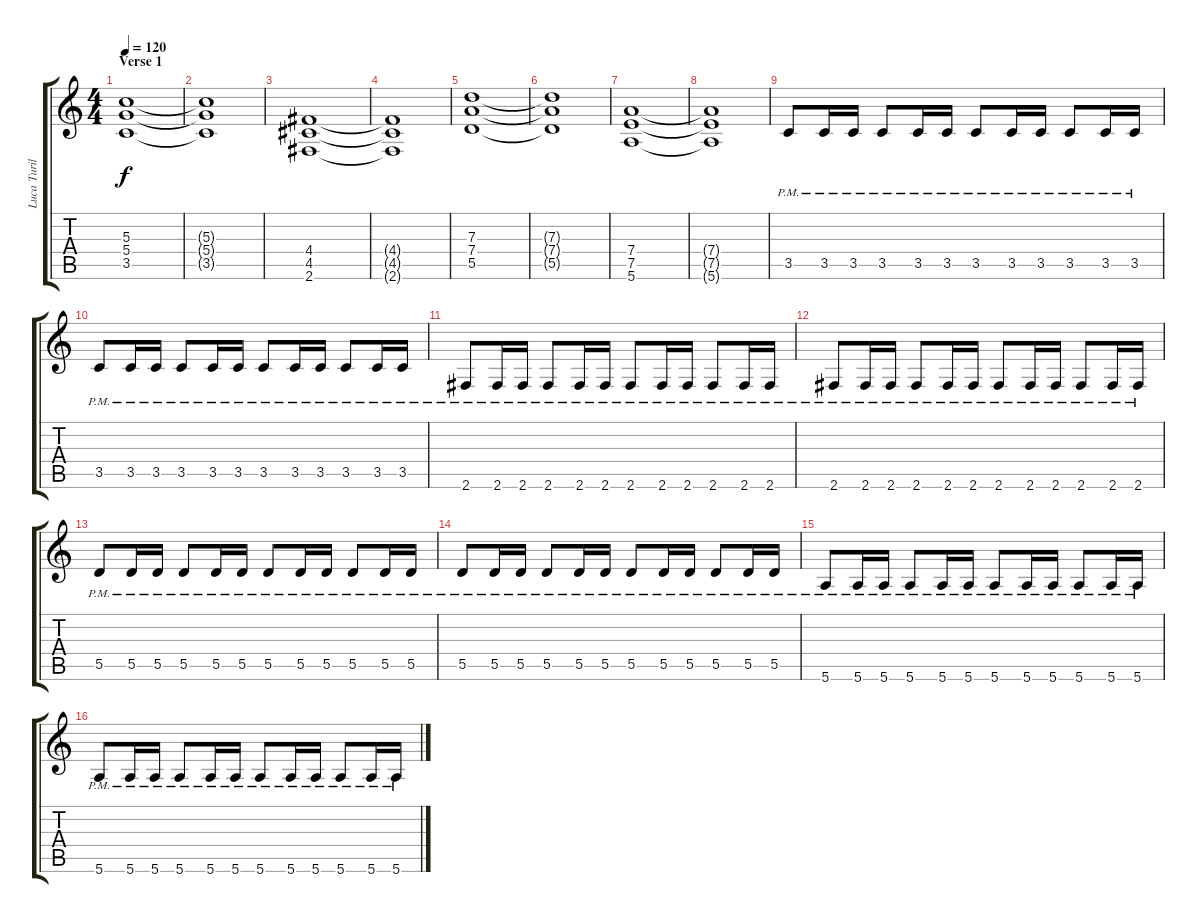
\track ("Luca Turilli - Rhythm Guitar" "Luca Turil") {instrument overdrivenguitar}
\staff {score tabs}
\tuning (E4 B3 G3 D3 A2 E2) {hide}
\ts (4 4)
\section ("" "Verse 1")
\tempo 120
\clef g2
\ks c
(5.3 5.4 3.5).1{dy f} |
(5.3{t} 5.4{t} 3.5{t}).1 |
(4.4 4.5 2.6).1 |
(4.4{t} 4.5{t} 2.6{t}).1 |
(7.3 7.4 5.5).1 |
(7.3{t} 7.4{t} 5.5{t}).1 |
(7.4 7.5 5.6).1 |
(7.4{t} 7.5{t} 5.6{t}).1 |
3.5{pm}.8 3.5{pm}.16 3.5{pm}.16 3.5{pm}.8 3.5{pm}.16 3.5{pm}.16 3.5{pm}.8 3.5{pm}.16 3.5{pm}.16 3.5{pm}.8 3.5{pm}.16 3.5{pm}.16 |
3.5{pm}.8 3.5{pm}.16 3.5{pm}.16 3.5{pm}.8 3.5{pm}.16 3.5{pm}.16 3.5{pm}.8 3.5{pm}.16 3.5{pm}.16 3.5{pm}.8 3.5{pm}.16 3.5{pm}.16 |
2.6{pm}.8 2.6{pm}.16 2.6{pm}.16 2.6{pm}.8 2.6{pm}.16 2.6{pm}.16 2.6{pm}.8 2.6{pm}.16 2.6{pm}.16 2.6{pm}.8 2.6{pm}.16 2.6{pm}.16 |
2.6{pm}.8 2.6{pm}.16 2.6{pm}.16 2.6{pm}.8 2.6{pm}.16 2.6{pm}.16 2.6{pm}.8 2.6{pm}.16 2.6{pm}.16 2.6{pm}.8 2.6{pm}.16 2.6{pm}.16 |
5.5{pm}.8 5.5{pm}.16 5.5{pm}.16 5.5{pm}.8 5.5{pm}.16 5.5{pm}.16 5.5{pm}.8 5.5{pm}.16 5.5{pm}.16 5.5{pm}.8 5.5{pm}.16 5.5{pm}.16 |
5.5{pm}.8 5.5{pm}.16 5.5{pm}.16 5.5{pm}.8 5.5{pm}.16 5.5{pm}.16 5.5{pm}.8 5.5{pm}.16 5.5{pm}.16 5.5{pm}.8 5.5{pm}.16 5.5{pm}.16 |
5.6{pm}.8 5.6{pm}.16 5.6{pm}.16 5.6{pm}.8 5.6{pm}.16 5.6{pm}.16 5.6{pm}.8 5.6{pm}.16 5.6{pm}.16 5.6{pm}.8 5.6{pm}.16 5.6{pm}.16 |
5.6{pm}.8 5.6{pm}.16 5.6{pm}.16 5.6{pm}.8 5.6{pm}.16 5.6{pm}.16 5.6{pm}.8 5.6{pm}.16 5.6{pm}.16 5.6{pm}.8 5.6{pm}.16 5.6{pm}.16
